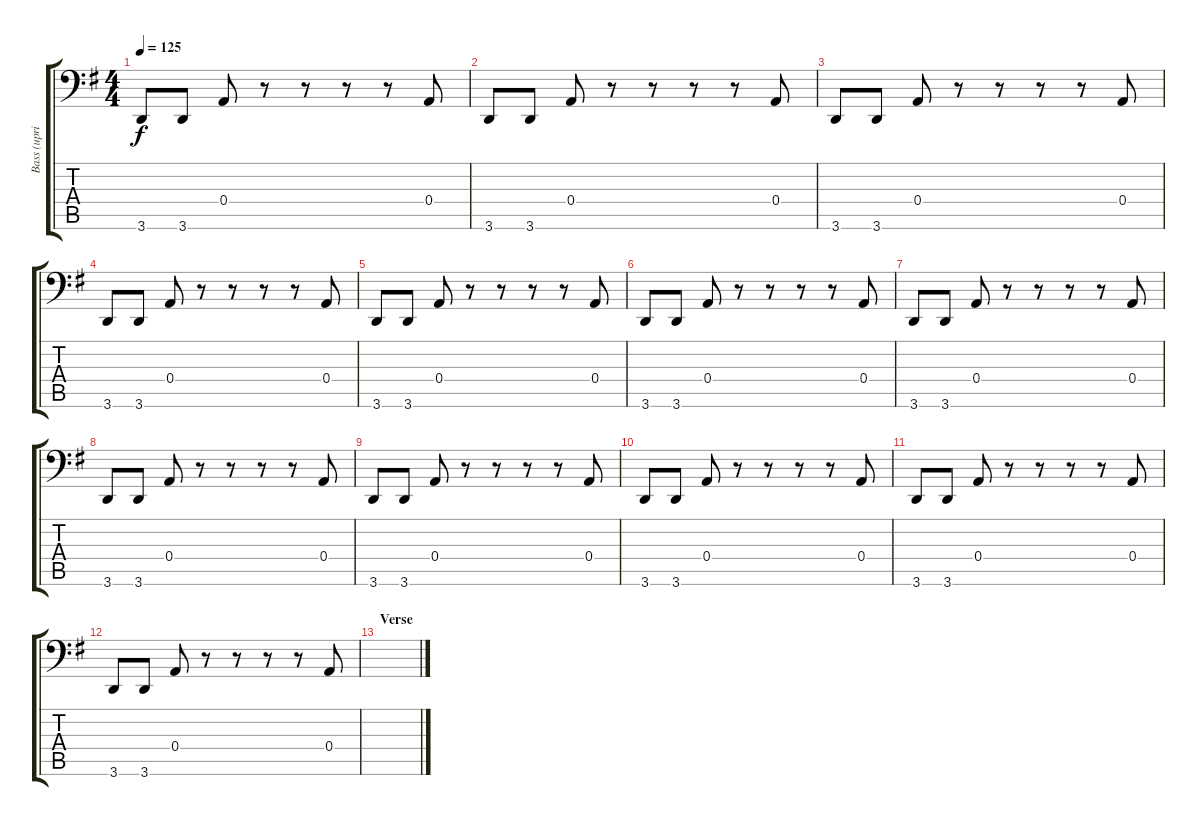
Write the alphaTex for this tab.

\track ("Bass (upright cause its indie)" "Bass (upri") {instrument acousticbass}
\staff {score tabs}
\tuning (C3 G2 D2 A1 E1 B0) {hide}
\ts (4 4)
\tempo 125
\clef f4
\ks g
3.6.8{dy f} 3.6.8 0.4.8 r.8 r.8 r.8 r.8 0.4.8 |
3.6.8 3.6.8 0.4.8 r.8 r.8 r.8 r.8 0.4.8 |
3.6.8 3.6.8 0.4.8 r.8 r.8 r.8 r.8 0.4.8 |
3.6.8 3.6.8 0.4.8 r.8 r.8 r.8 r.8 0.4.8 |
3.6.8 3.6.8 0.4.8 r.8 r.8 r.8 r.8 0.4.8 |
3.6.8 3.6.8 0.4.8 r.8 r.8 r.8 r.8 0.4.8 |
3.6.8 3.6.8 0.4.8 r.8 r.8 r.8 r.8 0.4.8 |
3.6.8 3.6.8 0.4.8 r.8 r.8 r.8 r.8 0.4.8 |
3.6.8 3.6.8 0.4.8 r.8 r.8 r.8 r.8 0.4.8 |
3.6.8 3.6.8 0.4.8 r.8 r.8 r.8 r.8 0.4.8 |
3.6.8 3.6.8 0.4.8 r.8 r.8 r.8 r.8 0.4.8 |
3.6.8 3.6.8 0.4.8 r.8 r.8 r.8 r.8 0.4.8 |
\section ("" "Verse")
